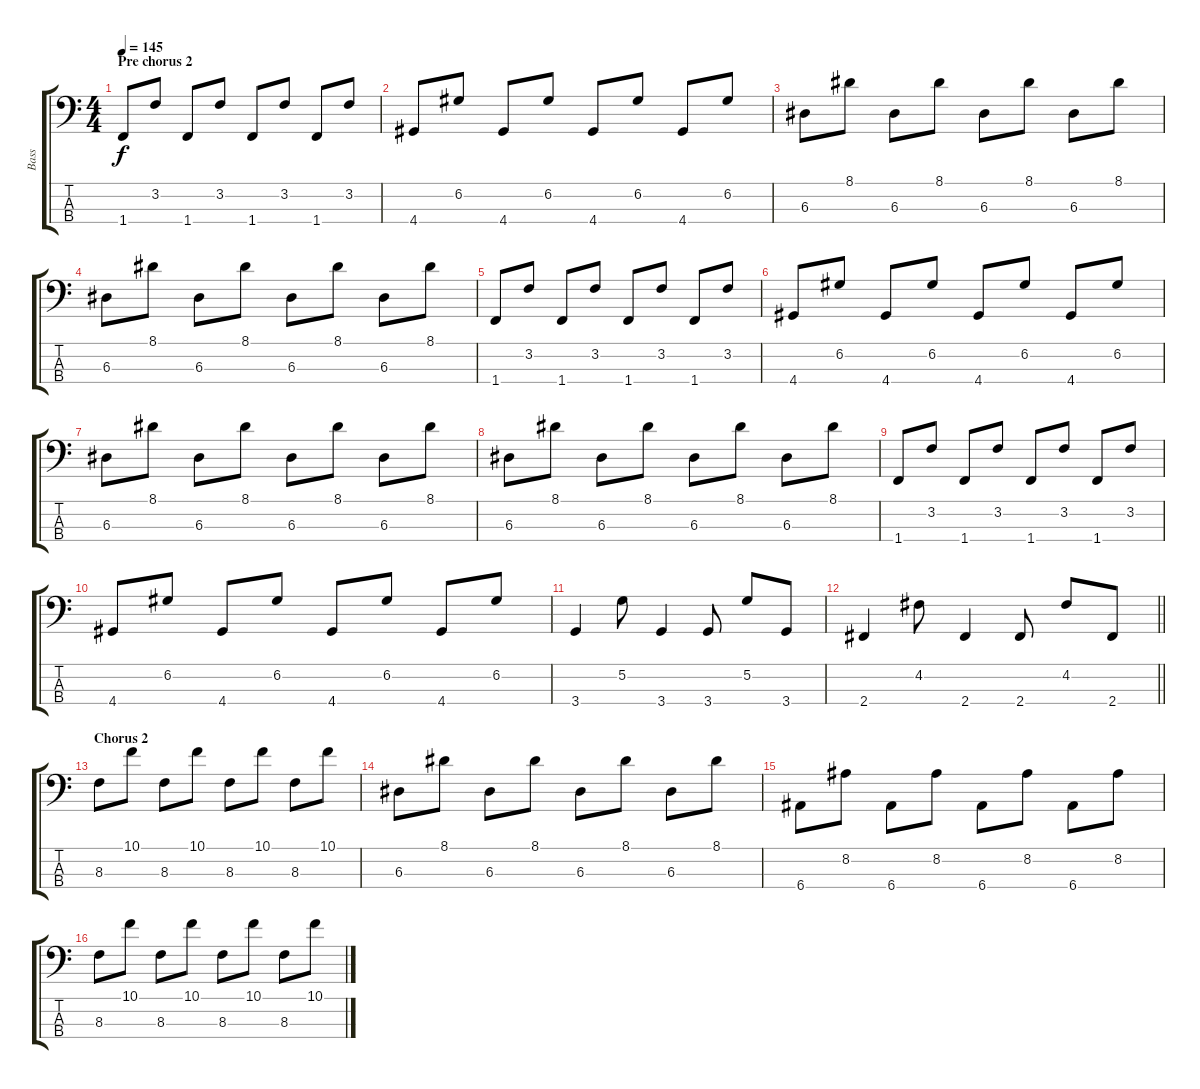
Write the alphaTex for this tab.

\track ("Bass" "Bass") {instrument electricbassfinger}
\staff {score tabs}
\tuning (G2 D2 A1 E1) {hide}
\ts (4 4)
\section ("" "Pre chorus 2")
\tempo 145
\clef f4
\ks c
1.4.8{dy f} 3.2.8 1.4.8 3.2.8 1.4.8 3.2.8 1.4.8 3.2.8 |
4.4.8 6.2.8 4.4.8 6.2.8 4.4.8 6.2.8 4.4.8 6.2.8 |
6.3.8 8.1.8 6.3.8 8.1.8 6.3.8 8.1.8 6.3.8 8.1.8 |
6.3.8 8.1.8 6.3.8 8.1.8 6.3.8 8.1.8 6.3.8 8.1.8 |
1.4.8 3.2.8 1.4.8 3.2.8 1.4.8 3.2.8 1.4.8 3.2.8 |
4.4.8 6.2.8 4.4.8 6.2.8 4.4.8 6.2.8 4.4.8 6.2.8 |
6.3.8 8.1.8 6.3.8 8.1.8 6.3.8 8.1.8 6.3.8 8.1.8 |
6.3.8 8.1.8 6.3.8 8.1.8 6.3.8 8.1.8 6.3.8 8.1.8 |
1.4.8 3.2.8 1.4.8 3.2.8 1.4.8 3.2.8 1.4.8 3.2.8 |
4.4.8 6.2.8 4.4.8 6.2.8 4.4.8 6.2.8 4.4.8 6.2.8 |
3.4.4 5.2.8 3.4.4 3.4.8 5.2.8 3.4.8 |
\barLineRight lightlight
2.4.4 4.2.8 2.4.4 2.4.8 4.2.8 2.4.8 |
\section ("" "Chorus 2")
8.3.8 10.1.8 8.3.8 10.1.8 8.3.8 10.1.8 8.3.8 10.1.8 |
6.3.8 8.1.8 6.3.8 8.1.8 6.3.8 8.1.8 6.3.8 8.1.8 |
6.4.8 8.2.8 6.4.8 8.2.8 6.4.8 8.2.8 6.4.8 8.2.8 |
8.3.8 10.1.8 8.3.8 10.1.8 8.3.8 10.1.8 8.3.8 10.1.8
